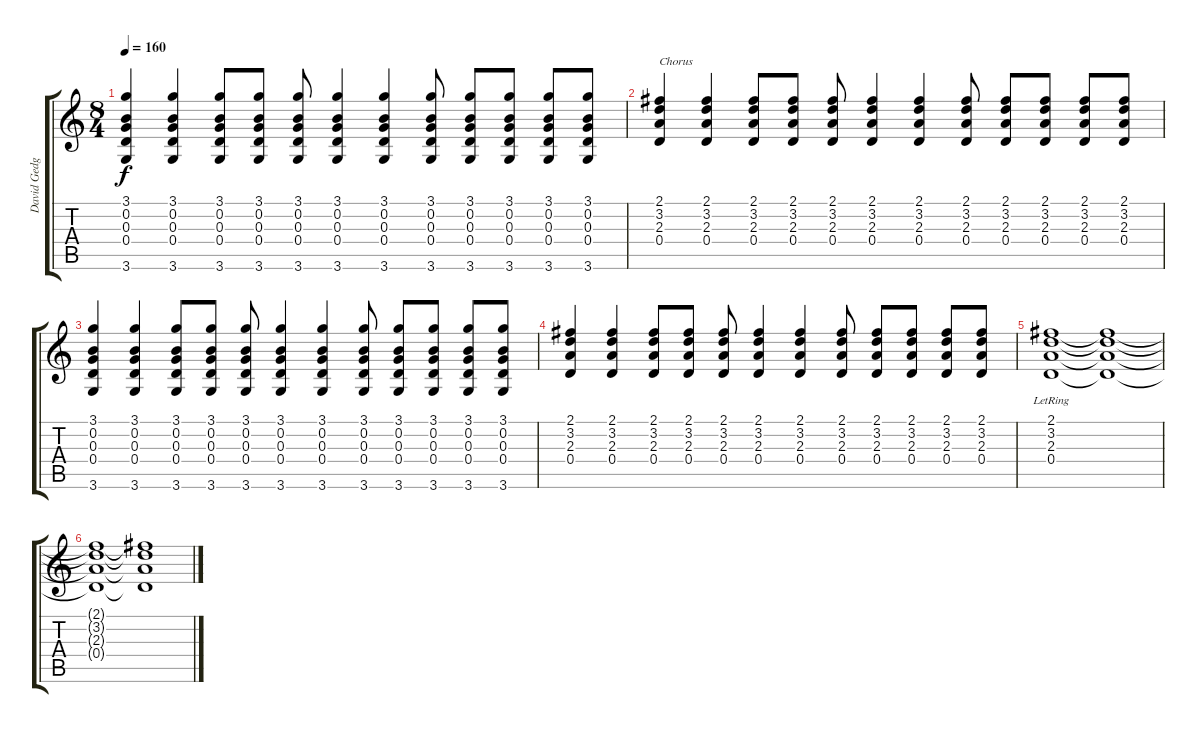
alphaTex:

\track ("David Gedge" "David Gedg") {instrument acousticguitarnylon}
\staff {score tabs}
\tuning (E4 B3 G3 D3 A2 E2) {hide}
\ts (8 4)
\tempo 160
\clef g2
\ks c
(3.1 0.2 0.3 0.4 3.6).4{dy f} (3.1 0.2 0.3 0.4 3.6).4 (3.1 0.2 0.3 0.4 3.6).8 (3.1 0.2 0.3 0.4 3.6).8 (3.1 0.2 0.3 0.4 3.6).8 (3.1 0.2 0.3 0.4 3.6).4 (3.1 0.2 0.3 0.4 3.6).4 (3.1 0.2 0.3 0.4 3.6).8 (3.1 0.2 0.3 0.4 3.6).8 (3.1 0.2 0.3 0.4 3.6).8 (3.1 0.2 0.3 0.4 3.6).8 (3.1 0.2 0.3 0.4 3.6).8 |
(2.1 3.2 2.3 0.4).4{txt "Chorus"} (2.1 3.2 2.3 0.4).4 (2.1 3.2 2.3 0.4).8 (2.1 3.2 2.3 0.4).8 (2.1 3.2 2.3 0.4).8 (2.1 3.2 2.3 0.4).4 (2.1 3.2 2.3 0.4).4 (2.1 3.2 2.3 0.4).8 (2.1 3.2 2.3 0.4).8 (2.1 3.2 2.3 0.4).8 (2.1 3.2 2.3 0.4).8 (2.1 3.2 2.3 0.4).8 |
(3.1 0.2 0.3 0.4 3.6).4 (3.1 0.2 0.3 0.4 3.6).4 (3.1 0.2 0.3 0.4 3.6).8 (3.1 0.2 0.3 0.4 3.6).8 (3.1 0.2 0.3 0.4 3.6).8 (3.1 0.2 0.3 0.4 3.6).4 (3.1 0.2 0.3 0.4 3.6).4 (3.1 0.2 0.3 0.4 3.6).8 (3.1 0.2 0.3 0.4 3.6).8 (3.1 0.2 0.3 0.4 3.6).8 (3.1 0.2 0.3 0.4 3.6).8 (3.1 0.2 0.3 0.4 3.6).8 |
(2.1 3.2 2.3 0.4).4 (2.1 3.2 2.3 0.4).4 (2.1 3.2 2.3 0.4).8 (2.1 3.2 2.3 0.4).8 (2.1 3.2 2.3 0.4).8 (2.1 3.2 2.3 0.4).4 (2.1 3.2 2.3 0.4).4 (2.1 3.2 2.3 0.4).8 (2.1 3.2 2.3 0.4).8 (2.1 3.2 2.3 0.4).8 (2.1 3.2 2.3 0.4).8 (2.1 3.2 2.3 0.4).8 |
(2.1{lr} 3.2{lr} 2.3{lr} 0.4{lr}).1 (2.1{t} 3.2{t} 2.3{t} 0.4{t}).1 |
(2.1{t} 3.2{t} 2.3{t} 0.4{t}).1 (2.1{t} 3.2{t} 2.3{t} 0.4{t}).1
